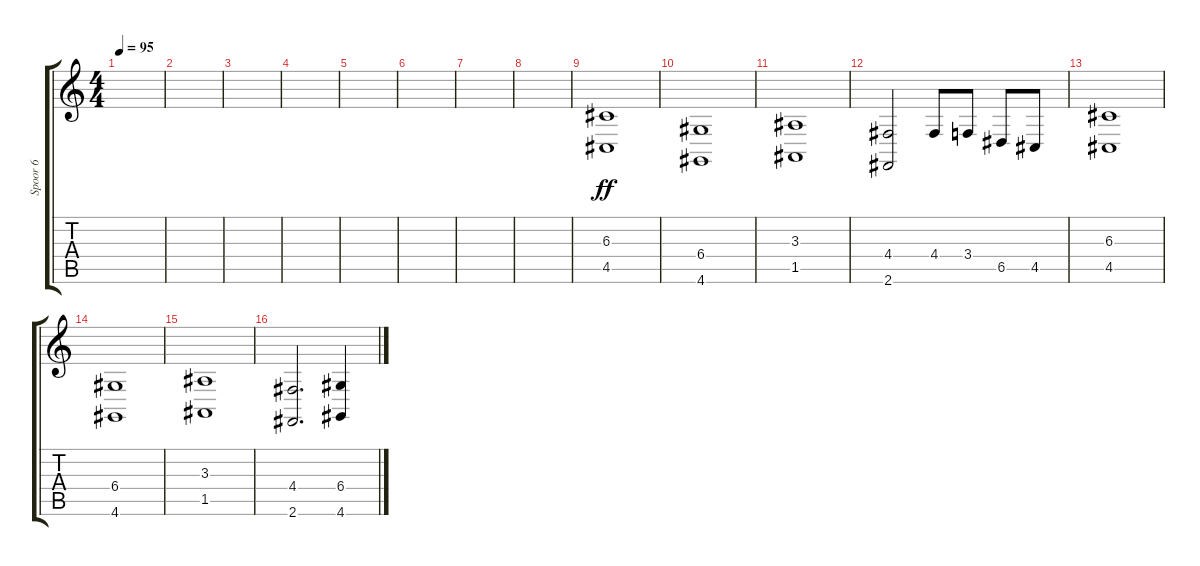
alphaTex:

\track ("Spoor 6" "Spoor 6") {instrument stringensemble2}
\staff {score tabs}
\tuning (E4 B3 G3 D3 A2 E2) {hide}
\ts (4 4)
\tempo 95
\clef g2
\ks c
|
|
|
|
|
|
|
|
(6.3 4.5).1{dy ff} |
(6.4 4.6).1 |
(3.3 1.5).1 |
(4.4 2.6).2 4.4.8 3.4.8 6.5.8 4.5.8 |
(6.3 4.5).1 |
(6.4 4.6).1 |
(3.3 1.5).1 |
(4.4 2.6).2{d} (6.4 4.6).4
